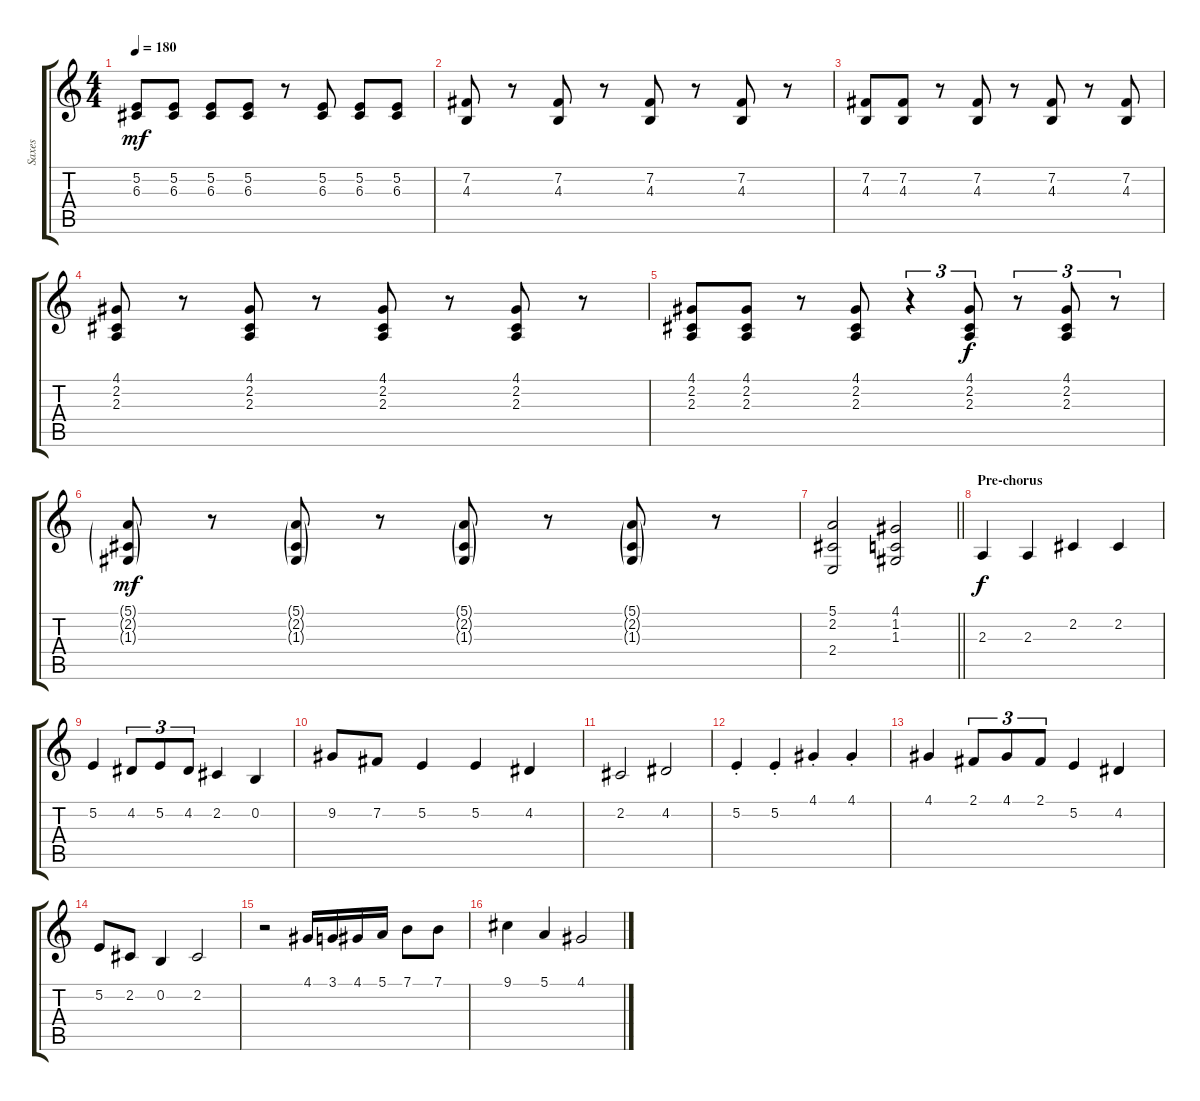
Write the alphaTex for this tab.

\track ("Saxes" "Saxes") {instrument altosax}
\staff {score tabs}
\tuning (E4 B3 G3 D3 A2 E2) {hide}
\ts (4 4)
\tempo 180
\clef g2
\ks c
(5.2 6.3).8{dy mf} (5.2 6.3).8 (5.2 6.3).8 (5.2 6.3).8 r.8 (5.2 6.3).8 (5.2 6.3).8 (5.2 6.3).8 |
(7.2 4.3).8 r.8 (7.2 4.3).8 r.8 (7.2 4.3).8 r.8 (7.2 4.3).8 r.8 |
(7.2 4.3).8 (7.2 4.3).8 r.8 (7.2 4.3).8 r.8 (7.2 4.3).8 r.8 (7.2 4.3).8 |
(4.1 2.2 2.3).8 r.8 (4.1 2.2 2.3).8 r.8 (4.1 2.2 2.3).8 r.8 (4.1 2.2 2.3).8 r.8 |
(4.1 2.2 2.3).8 (4.1 2.2 2.3).8 r.8 (4.1 2.2 2.3).8 r.4{tu (3 2)} (4.1 2.2 2.3).8{tu (3 2) dy f} r.8{tu (3 2)} (4.1 2.2 2.3).8{tu (3 2)} r.8{tu (3 2)} |
(5.1{g} 2.2{g} 1.3{g}).8{dy mf} r.8 (5.1{g} 2.2{g} 1.3{g}).8 r.8 (5.1{g} 2.2{g} 1.3{g}).8 r.8 (5.1{g} 2.2{g} 1.3{g}).8 r.8 |
\barLineRight lightlight
(5.1 2.2 2.4).2 (4.1 1.2 1.3).2 |
\section ("" "Pre-chorus")
2.3.4{dy f} 2.3.4 2.2.4 2.2.4 |
5.2.4 4.2.8{tu (3 2)} 5.2.8{tu (3 2)} 4.2.8{tu (3 2)} 2.2.4 0.2.4 |
9.2.8 7.2.8 5.2.4 5.2.4 4.2.4 |
2.2.2 4.2.2 |
5.2{st}.4 5.2{st}.4 4.1{st}.4 4.1{st}.4 |
4.1.4 2.1.8{tu (3 2)} 4.1.8{tu (3 2)} 2.1.8{tu (3 2)} 5.2.4 4.2.4 |
5.2.8 2.2.8 0.2.4 2.2.2 |
r.2 4.1.16 3.1.16 4.1.16 5.1.16 7.1.8 7.1.8 |
9.1.4 5.1.4 4.1.2
